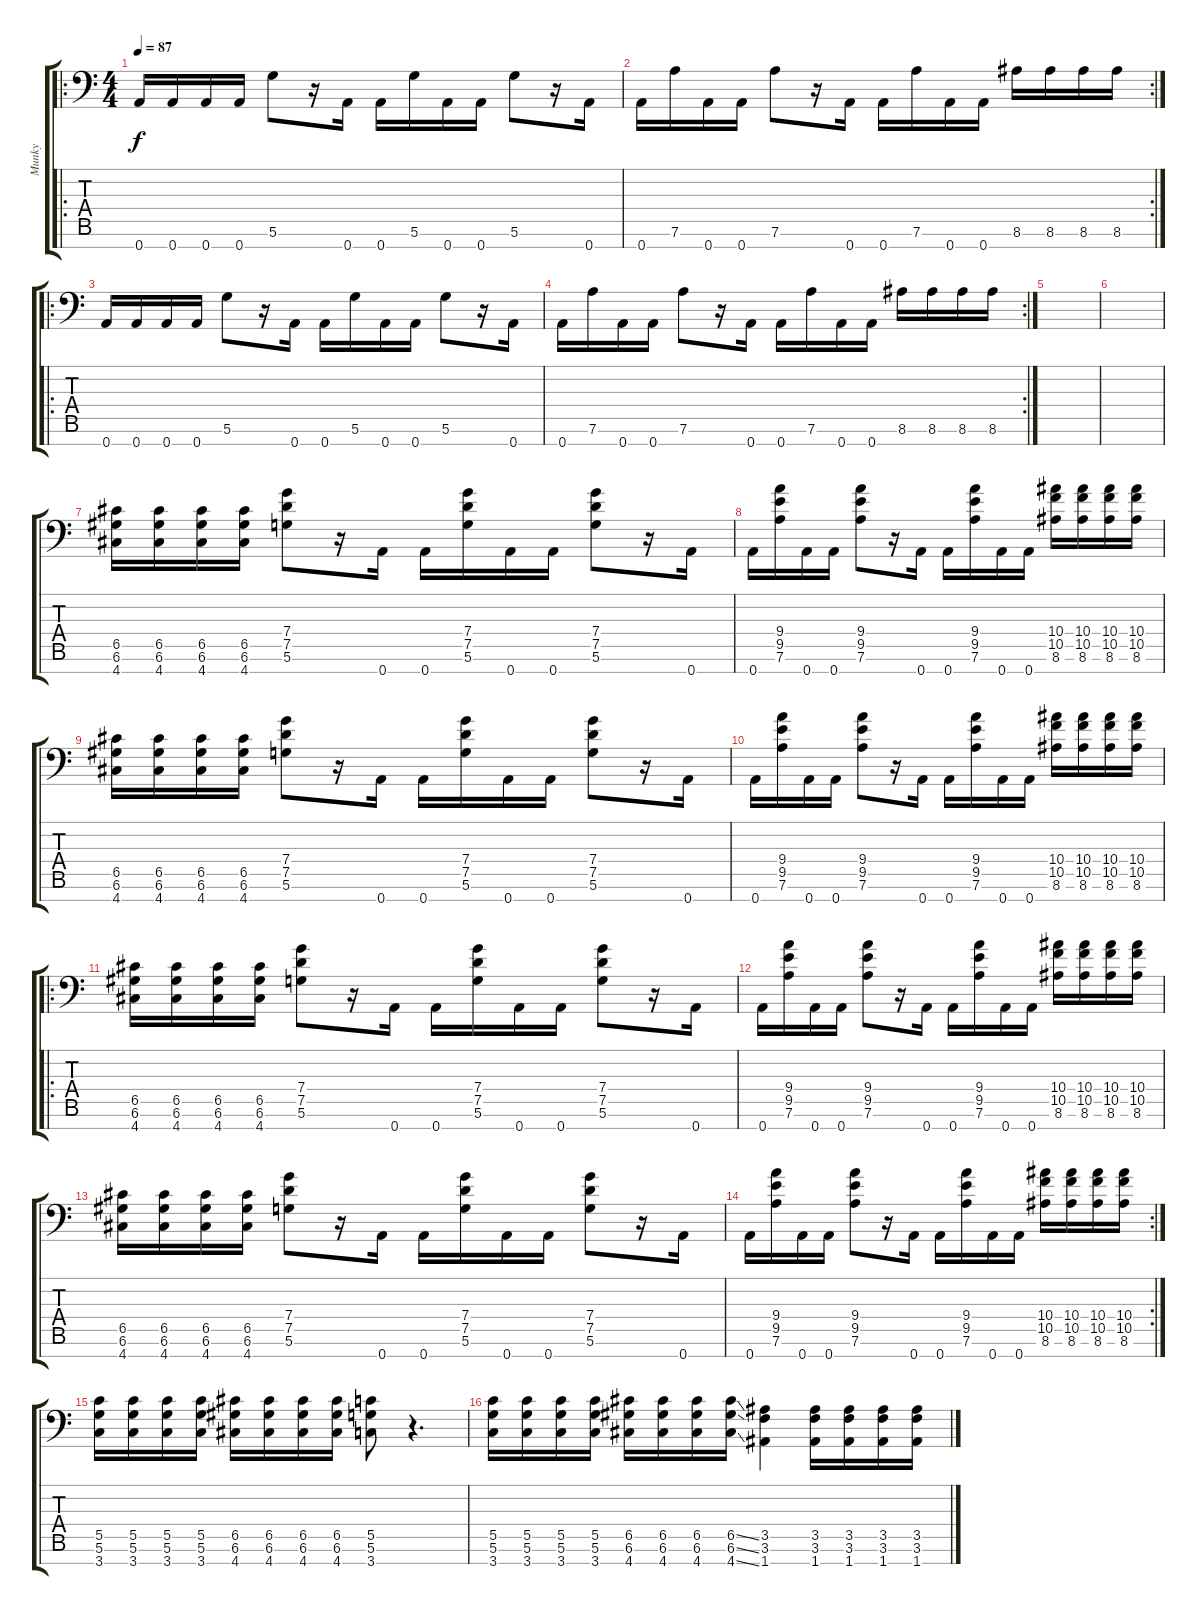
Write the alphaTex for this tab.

\track ("Munky" "Munky") {instrument distortionguitar}
\staff {score tabs}
\tuning (D4 A3 F3 C3 G2 D2 A1) {hide}
\ro
\ts (4 4)
\tempo 87
\clef f4
\ks c
0.7.16{dy f instrument electricguitarmuted} 0.7.16 0.7.16 0.7.16 5.6.8 r.16 0.7.16 0.7.16 5.6.16 0.7.16 0.7.16 5.6.8 r.16 0.7.16 |
\rc 2
0.7.16 7.6.16 0.7.16 0.7.16 7.6.8 r.16 0.7.16 0.7.16 7.6.16 0.7.16 0.7.16 8.6.16 8.6.16 8.6.16 8.6.16 |
\ro
0.7.16 0.7.16 0.7.16 0.7.16 5.6.8 r.16 0.7.16 0.7.16 5.6.16 0.7.16 0.7.16 5.6.8 r.16 0.7.16 |
\rc 2
0.7.16 7.6.16 0.7.16 0.7.16 7.6.8 r.16 0.7.16 0.7.16 7.6.16 0.7.16 0.7.16 8.6.16 8.6.16 8.6.16 8.6.16 |
|
|
(6.5 6.6 4.7).16{volume 13 instrument distortionguitar} (6.5 6.6 4.7).16 (6.5 6.6 4.7).16 (6.5 6.6 4.7).16 (7.4 7.5 5.6).8 r.16 0.7.16 0.7.16 (7.4 7.5 5.6).16 0.7.16 0.7.16 (7.4 7.5 5.6).8 r.16 0.7.16 |
0.7.16 (9.4 9.5 7.6).16 0.7.16 0.7.16 (9.4 9.5 7.6).8 r.16 0.7.16 0.7.16 (9.4 9.5 7.6).16 0.7.16 0.7.16 (10.4 10.5 8.6).16 (10.4 10.5 8.6).16 (10.4 10.5 8.6).16 (10.4 10.5 8.6).16 |
(6.5 6.6 4.7).16{volume 13 instrument distortionguitar} (6.5 6.6 4.7).16 (6.5 6.6 4.7).16 (6.5 6.6 4.7).16 (7.4 7.5 5.6).8 r.16 0.7.16 0.7.16 (7.4 7.5 5.6).16 0.7.16 0.7.16 (7.4 7.5 5.6).8 r.16 0.7.16 |
0.7.16 (9.4 9.5 7.6).16 0.7.16 0.7.16 (9.4 9.5 7.6).8 r.16 0.7.16 0.7.16 (9.4 9.5 7.6).16 0.7.16 0.7.16 (10.4 10.5 8.6).16 (10.4 10.5 8.6).16 (10.4 10.5 8.6).16 (10.4 10.5 8.6).16 |
\ro
(6.5 6.6 4.7).16{volume 13 instrument distortionguitar} (6.5 6.6 4.7).16 (6.5 6.6 4.7).16 (6.5 6.6 4.7).16 (7.4 7.5 5.6).8 r.16 0.7.16 0.7.16 (7.4 7.5 5.6).16 0.7.16 0.7.16 (7.4 7.5 5.6).8 r.16 0.7.16 |
0.7.16 (9.4 9.5 7.6).16 0.7.16 0.7.16 (9.4 9.5 7.6).8 r.16 0.7.16 0.7.16 (9.4 9.5 7.6).16 0.7.16 0.7.16 (10.4 10.5 8.6).16 (10.4 10.5 8.6).16 (10.4 10.5 8.6).16 (10.4 10.5 8.6).16 |
(6.5 6.6 4.7).16{volume 13 instrument distortionguitar} (6.5 6.6 4.7).16 (6.5 6.6 4.7).16 (6.5 6.6 4.7).16 (7.4 7.5 5.6).8 r.16 0.7.16 0.7.16 (7.4 7.5 5.6).16 0.7.16 0.7.16 (7.4 7.5 5.6).8 r.16 0.7.16 |
\rc 2
0.7.16 (9.4 9.5 7.6).16 0.7.16 0.7.16 (9.4 9.5 7.6).8 r.16 0.7.16 0.7.16 (9.4 9.5 7.6).16 0.7.16 0.7.16 (10.4 10.5 8.6).16 (10.4 10.5 8.6).16 (10.4 10.5 8.6).16 (10.4 10.5 8.6).16 |
(5.5 5.6 3.7).16 (5.5 5.6 3.7).16 (5.5 5.6 3.7).16 (5.5 5.6 3.7).16 (6.5 6.6 4.7).16 (6.5 6.6 4.7).16 (6.5 6.6 4.7).16 (6.5 6.6 4.7).16 (5.5 5.6 3.7).8 r.4{d} |
(5.5 5.6 3.7).16 (5.5 5.6 3.7).16 (5.5 5.6 3.7).16 (5.5 5.6 3.7).16 (6.5 6.6 4.7).16 (6.5 6.6 4.7).16 (6.5 6.6 4.7).16 (6.5{ss} 6.6{ss} 4.7{ss}).16 (3.5 3.6 1.7).4 (3.5 3.6 1.7).16 (3.5 3.6 1.7).16 (3.5 3.6 1.7).16 (3.5 3.6 1.7).16
